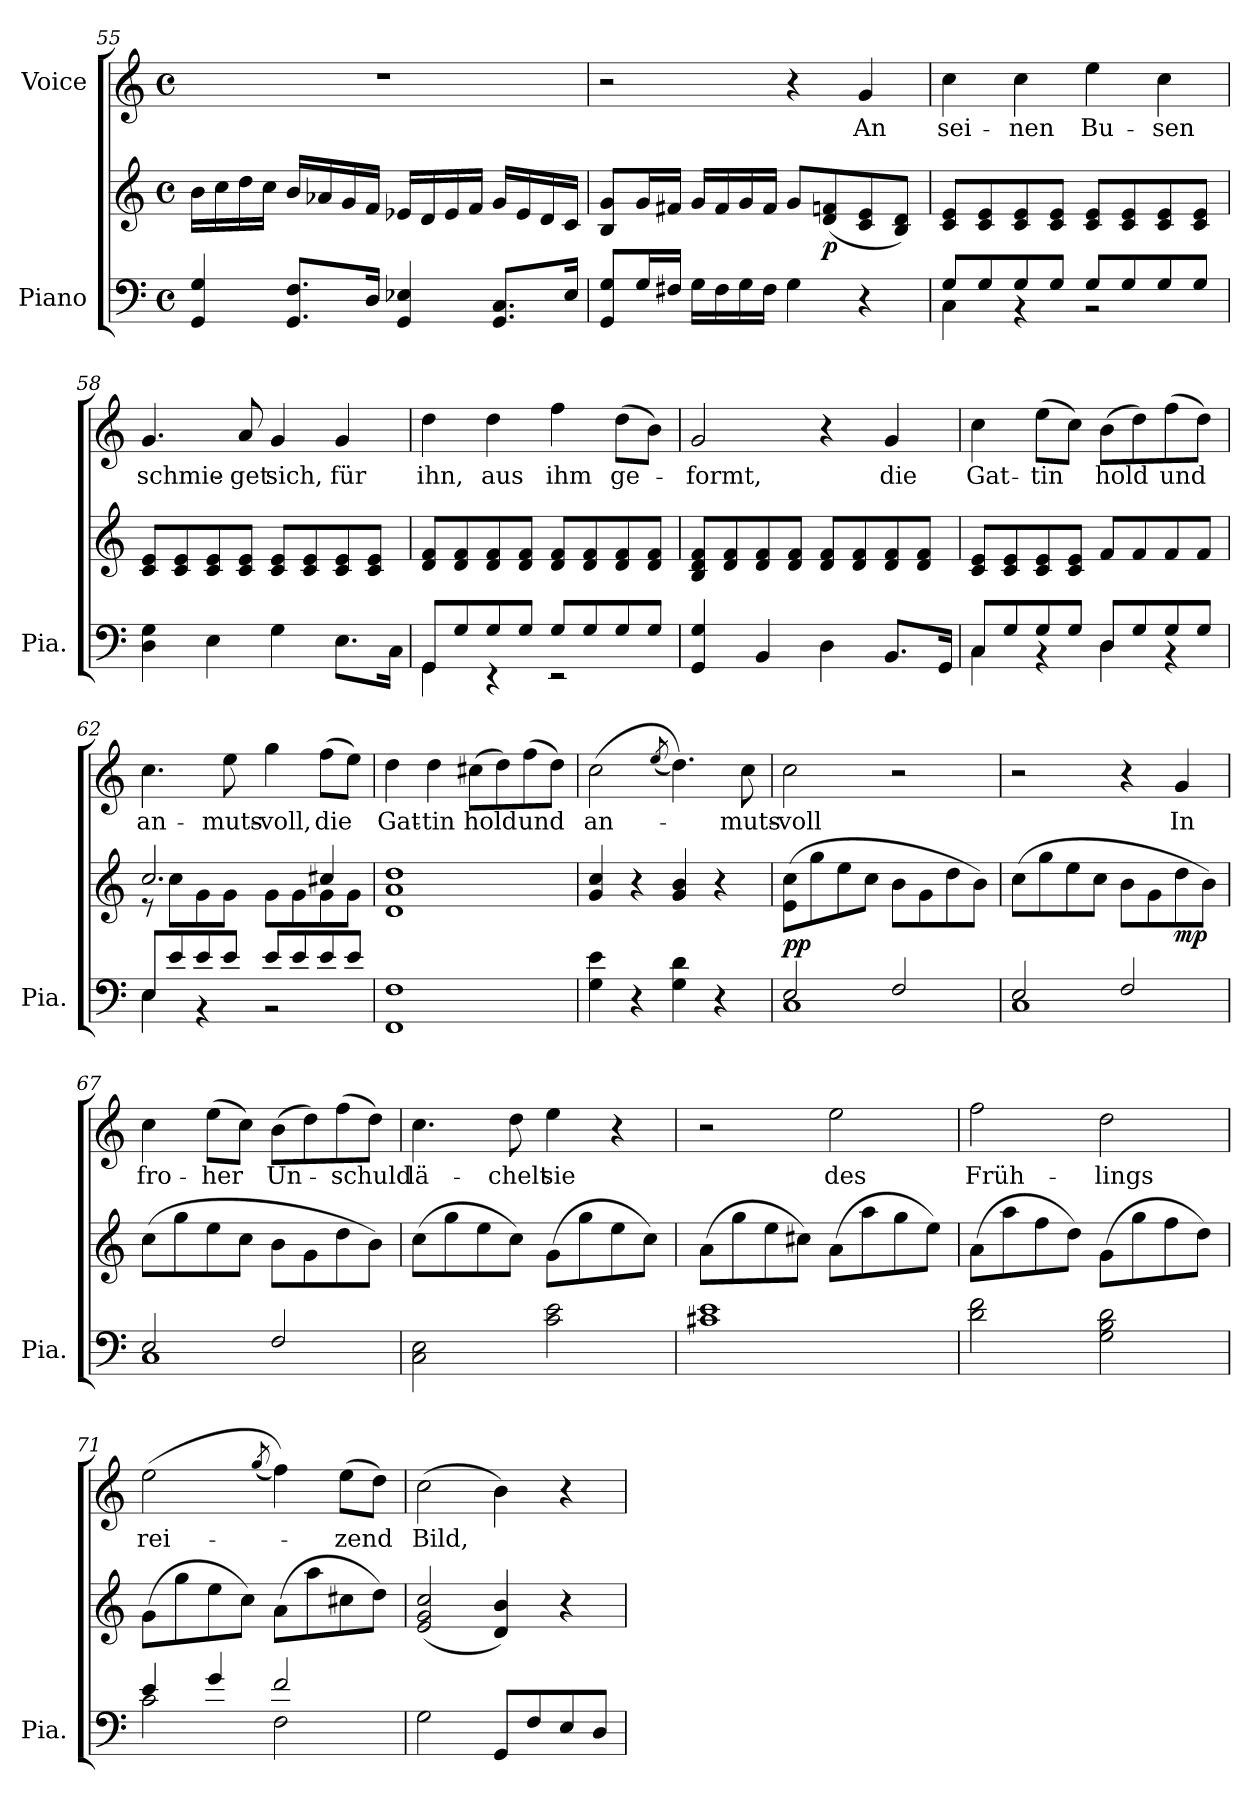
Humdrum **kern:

**kern	**kern	**dynam	**kern	**text
*part2	*part2	*part2	*part1	*part1
*staff3	*staff2	*staff2/3	*staff1	*staff1
*I"Piano	*	*	*I"Voice	*
*I'Pia.	*	*	*	*
!!LO:LB:g=z
*clefF4	*clefG2	*	*clefG2	*
*k[]	*k[]	*	*k[]	*
*M4/4	*M4/4	*	*M4/4	*
*met(c)	*met(c)	*	*met(c)	*
=55	=55	=55	=55	=55
4GG/ 4G/	16b\LL	.	1r	.
.	16cc\	.	.	.
.	16dd\	.	.	.
.	16cc\JJ	.	.	.
8.GG/ 8.F/L	16b/LL	.	.	.
.	16a-X/	.	.	.
.	16g/	.	.	.
16D/Jk	16f/JJ	.	.	.
4GG/ 4E-X/	16e-X/LL	.	.	.
.	16d/	.	.	.
.	16e-/	.	.	.
.	16f/JJ	.	.	.
8.GG/ 8.C/L	16g/LL	.	.	.
.	16e-/	.	.	.
.	16d/	.	.	.
16E-/Jk	16c/JJ	.	.	.
=56	=56	=56	=56	=56
8GG/ 8G/L	8B/ 8g/L	.	2r	.
16G/L	16g/L	.	.	.
16F#X/JJ	16f#X/JJ	.	.	.
16G\LL	16g/LL	.	.	.
16F#\	16f#/	.	.	.
16G\	16g/	.	.	.
16F#\JJ	16f#/JJ	.	.	.
4G\	8g/L	.	4r	.
!	!	!LO:DY:b	!	!
.	(8d/ 8fn/	p	.	.
4r	8c/ 8e/	.	4g/	An
.	8B/ 8d/J)	.	.	.
=57	=57	=57	=57	=57
*^	*	*	*	*
8G/L	4C\	8c/ 8e/L	.	4cc\	sei-
8G/	.	8c/ 8e/	.	.	.
8G/	4r	8c/ 8e/	.	4cc\	-nen
8G/J	.	8c/ 8e/J	.	.	.
8G/L	2r	8c/ 8e/L	.	4ee\	Bu-
8G/	.	8c/ 8e/	.	.	.
8G/	.	8c/ 8e/	.	4cc\	-sen
8G/J	.	8c/ 8e/J	.	.	.
*v	*v	*	*	*	*
!!LO:LB:g=z
=58	=58	=58	=58	=58
4D\ 4G\	8c/ 8e/L	.	4.g/	schmie-
.	8c/ 8e/	.	.	.
4E\	8c/ 8e/	.	.	.
.	8c/ 8e/J	.	8a/	-get
4G\	8c/ 8e/L	.	4g/	sich,
.	8c/ 8e/	.	.	.
8.E\L	8c/ 8e/	.	4g/	für
.	8c/ 8e/J	.	.	.
16C\Jk	.	.	.	.
=59	=59	=59	=59	=59
*^	*	*	*	*
8GG/L	4GG\	8d/ 8f/L	.	4dd\	ihn,
8G/	.	8d/ 8f/	.	.	.
8G/	4r	8d/ 8f/	.	4dd\	aus
8G/J	.	8d/ 8f/J	.	.	.
8G/L	2r	8d/ 8f/L	.	4ff\	ihm
8G/	.	8d/ 8f/	.	.	.
8G/	.	8d/ 8f/	.	(8dd\L	ge-
8G/J	.	8d/ 8f/J	.	8b\J)	.
*v	*v	*	*	*	*
=60	=60	=60	=60	=60
4GG/ 4G/	8B/ 8d/ 8f/L	.	2g/	-formt,
.	8d/ 8f/	.	.	.
4BB/	8d/ 8f/	.	.	.
.	8d/ 8f/J	.	.	.
4D\	8d/ 8f/L	.	4r	.
.	8d/ 8f/	.	.	.
8.BB/L	8d/ 8f/	.	4g/	die
.	8d/ 8f/J	.	.	.
16GG/Jk	.	.	.	.
!!LO:LB:g=z
=61	=61	=61	=61	=61
*^	*	*	*	*
8C/L	4C\	8c/ 8e/L	.	4cc\	Gat-
8G/	.	8c/ 8e/	.	.	.
8G/	4r	8c/ 8e/	.	(8ee\L	-tin
8G/J	.	8c/ 8e/J	.	8cc\J)	.
8D/L	4D\	8f/L	.	(8b\L	hold
8G/	.	8f/	.	8dd\)	.
8G/	4r	8f/	.	(8ff\	und
8G/J	.	8f/J	.	8dd\J)	.
=62	=62	=62	=62	=62	=62
*	*	*^	*	*	*
8E/L	4E\	2.cc/	8r	.	4.cc\	an-
8e/	.	.	8cc\L	.	.	.
8e/	4r	.	8g\	.	.	.
8e/J	.	.	8g\J	.	8ee\	-muts-
8e/L	2r	.	8g\L	.	4gg\	-voll,
8e/	.	.	8g\	.	.	.
8e/	.	4cc#X/	8g\	.	(8ff\L	die
8e/J	.	.	8g\J	.	8ee\J)	.
*v	*v	*	*	*	*	*
*	*v	*v	*	*	*
=63	=63	=63	=63	=63
1FF 1F	1d 1a 1dd	.	4dd\	Gat-
.	.	.	4dd\	-tin
.	.	.	(8cc#X\L	hold
.	.	.	8dd\)	.
.	.	.	(8ff\	und
.	.	.	8dd\J)	.
!!LO:PB:g=z
=64	=64	=64	=64	=64
4G\ 4e\	4g/ 4cc/	.	(2cc\	an-
4r	4r	.	.	.
.	.	.	(8qee/	.
4G\ 4d\	4g/ 4b/	.	4.dd\))	.
4r	4r	.	.	.
.	.	.	8cc\	-muts-
=65	=65	=65	=65	=65
*^	*	*	*	*
!	!	!	!LO:DY:a=2	!	!
2E/	1C	(8e\ 8cc\L	pp	2cc\	-voll
.	.	8gg\	.	.	.
.	.	8ee\	.	.	.
.	.	8cc\J	.	.	.
2F/	.	8b\L	.	2r	.
.	.	8g\	.	.	.
.	.	8dd\	.	.	.
.	.	8b\J)	.	.	.
=66	=66	=66	=66	=66	=66
2E/	1C	(8cc\L	.	2r	.
.	.	8gg\	.	.	.
.	.	8ee\	.	.	.
.	.	8cc\J	.	.	.
2F/	.	8b\L	.	4r	.
.	.	8g\	.	.	.
!	!	!	!LO:DY:b	!	!
.	.	8dd\	mp	4g/	In
.	.	8b\J)	.	.	.
=67	=67	=67	=67	=67	=67
2E/	1C	(8cc\L	.	4cc\	fro-
.	.	8gg\	.	.	.
.	.	8ee\	.	(8ee\L	-her
.	.	8cc\J	.	8cc\J)	.
2F/	.	8b\L	.	(8b\L	Un-
.	.	8g\	.	8dd\)	.
.	.	8dd\	.	(8ff\	-schuld
.	.	8b\J)	.	8dd\J)	.
*v	*v	*	*	*	*
!!LO:LB:g=z
=68	=68	=68	=68	=68
2C\ 2E\	(8cc\L	.	4.cc\	lä-
.	8gg\	.	.	.
.	8ee\	.	.	.
.	8cc\J)	.	8dd\	-chelt
2c\ 2e\	(8g\L	.	4ee\	sie
.	8gg\	.	.	.
.	8ee\	.	4r	.
.	8cc\J)	.	.	.
=69	=69	=69	=69	=69
1c#X 1e	(8a\L	.	2r	.
.	8gg\	.	.	.
.	8ee\	.	.	.
.	8cc#X\J)	.	.	.
.	(8a\L	.	2ee\	des
.	8aa\	.	.	.
.	8gg\	.	.	.
.	8ee\J)	.	.	.
=70	=70	=70	=70	=70
2d\ 2f\	(8a\L	.	2ff\	Früh-
.	8aa\	.	.	.
.	8ff\	.	.	.
.	8dd\J)	.	.	.
2G\ 2B\ 2d\	(8g\L	.	2dd\	-lings
.	8gg\	.	.	.
.	8ff\	.	.	.
.	8dd\J)	.	.	.
=71	=71	=71	=71	=71
*^	*	*	*	*
4e/	2c\	(8g\L	.	(2ee\	rei-
.	.	8gg\	.	.	.
4g/	.	8ee\	.	.	.
.	.	8cc\J)	.	.	.
.	.	.	.	(8qgg/	.
2f/	2F\	(8a\L	.	4ff\))	.
.	.	8aa\	.	.	.
.	.	8cc#X\	.	(8ee\L	-zend
.	.	8dd\J)	.	8dd\J)	.
*v	*v	*	*	*	*
!!LO:LB:g=z
=72	=72	=72	=72	=72
2G\	(2e/ 2g/ 2cc/	.	(2cc\	Bild,
8GG/L	4d/ 4b/)	.	4b\)	.
8F/	.	.	.	.
8E/	4r	.	4r	.
8D/J	.	.	.	.
=	=	=	=	=
*-	*-	*-	*-	*-
